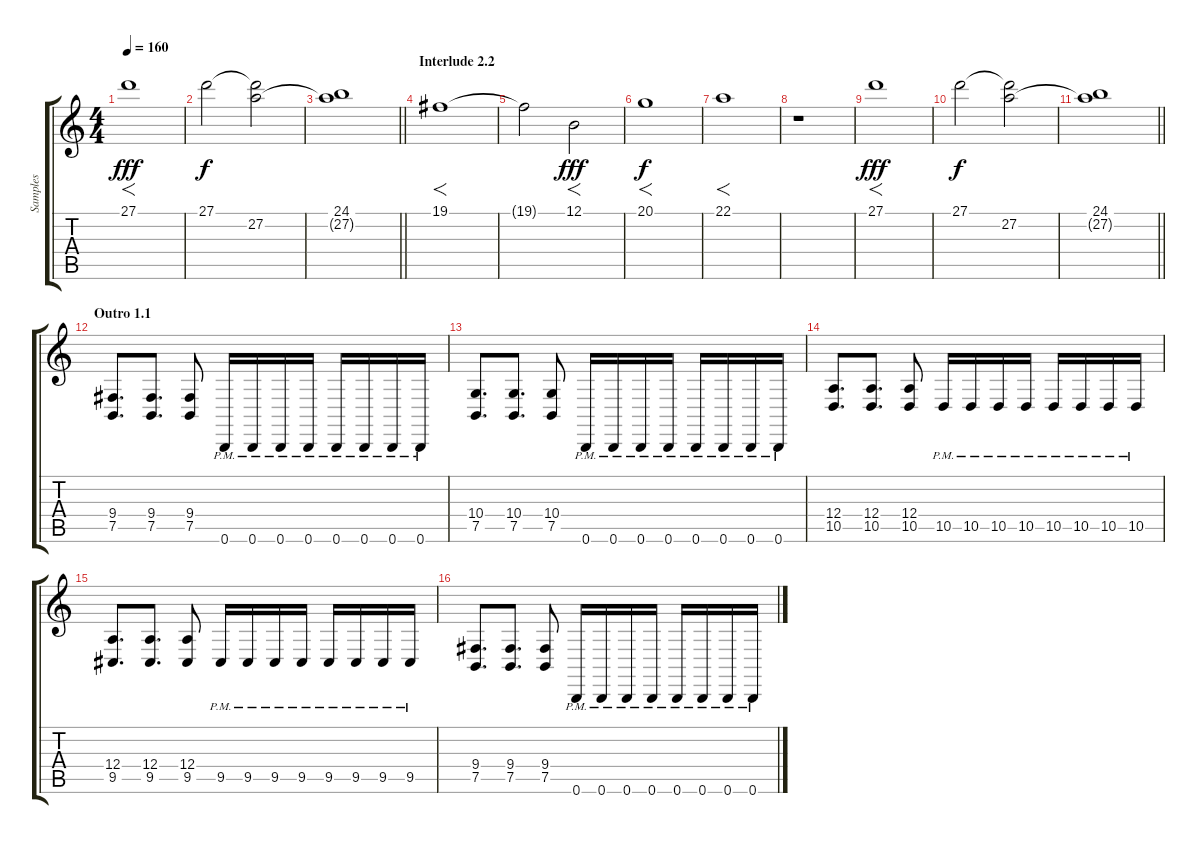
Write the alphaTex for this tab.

\track ("Samples" "Samples") {instrument stringensemble1}
\staff {score tabs}
\tuning (B3 Gb3 D3 A2 E2 B1) {hide}
\ts (4 4)
\tempo 160
\clef g2
\ks c
27.1.1{f dy fff} |
27.1.2{dy f} (27.1{t} 27.2).2 |
\barLineRight lightlight
(24.1 27.2{t}).1 |
\section ("" "Interlude 2.2")
19.1.1{f instrument stringensemble1} |
19.1{t}.2 12.1.2{f dy fff} |
20.1.1{f dy f} |
22.1.1{f} |
r.1 |
27.1.1{f dy fff} |
27.1.2{dy f} (27.1{t} 27.2).2 |
\barLineRight lightlight
(24.1 27.2{t}).1 |
\section ("" "Outro 1.1")
(9.4 7.5).8{d volume 13 instrument distortionguitar} (9.4 7.5).8{d} (9.4 7.5).8 0.6{pm}.16 0.6{pm}.16 0.6{pm}.16 0.6{pm}.16 0.6{pm}.16 0.6{pm}.16 0.6{pm}.16 0.6{pm}.16 |
(10.4 7.5).8{d} (10.4 7.5).8{d} (10.4 7.5).8 0.6{pm}.16 0.6{pm}.16 0.6{pm}.16 0.6{pm}.16 0.6{pm}.16 0.6{pm}.16 0.6{pm}.16 0.6{pm}.16 |
(12.4 10.5).8{d} (12.4 10.5).8{d} (12.4 10.5).8 10.5{pm}.16 10.5{pm}.16 10.5{pm}.16 10.5{pm}.16 10.5{pm}.16 10.5{pm}.16 10.5{pm}.16 10.5{pm}.16 |
(12.4 9.5).8{d} (12.4 9.5).8{d} (12.4 9.5).8 9.5{pm}.16 9.5{pm}.16 9.5{pm}.16 9.5{pm}.16 9.5{pm}.16 9.5{pm}.16 9.5{pm}.16 9.5{pm}.16 |
(9.4 7.5).8{d} (9.4 7.5).8{d} (9.4 7.5).8 0.6{pm}.16 0.6{pm}.16 0.6{pm}.16 0.6{pm}.16 0.6{pm}.16 0.6{pm}.16 0.6{pm}.16 0.6{pm}.16
